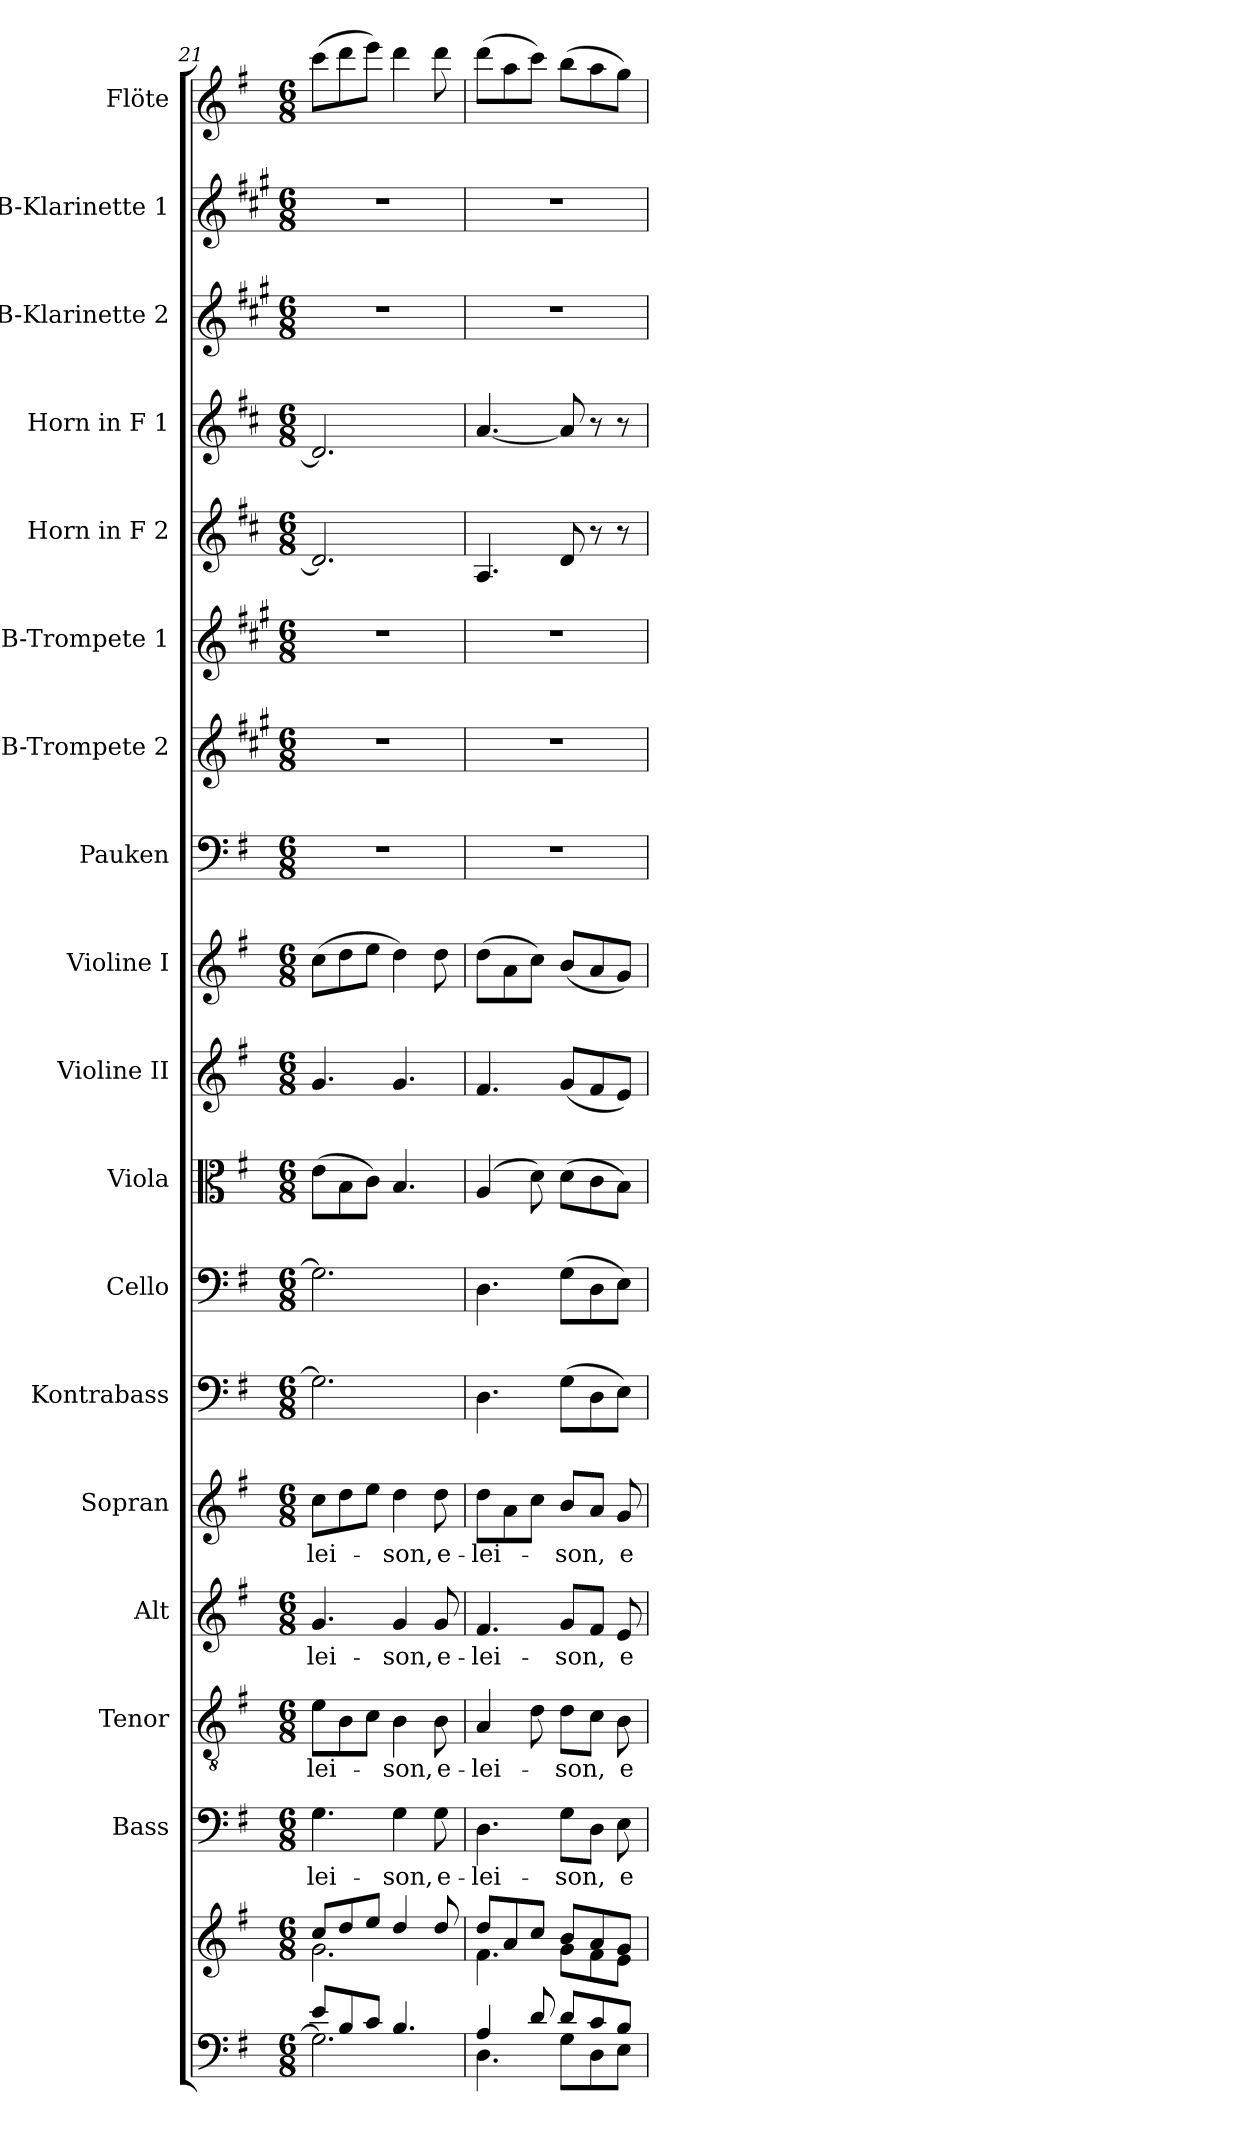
**kern	**kern	**kern	**text	**kern	**text	**kern	**text	**kern	**text	**kern	**kern	**kern	**kern	**kern	**kern	**kern	**kern	**kern	**kern	**kern	**kern	**kern
*part18	*part18	*part17	*part17	*part16	*part16	*part15	*part15	*part14	*part14	*part13	*part12	*part11	*part10	*part9	*part8	*part7	*part6	*part5	*part4	*part3	*part2	*part1
*staff19	*staff18	*staff17	*staff17	*staff16	*staff16	*staff15	*staff15	*staff14	*staff14	*staff13	*staff12	*staff11	*staff10	*staff9	*staff8	*staff7	*staff6	*staff5	*staff4	*staff3	*staff2	*staff1
*	*	*I"Bass	*	*I"Tenor	*	*I"Alt	*	*I"Sopran	*	*I"Kontrabass	*I"Cello	*I"Viola	*I"Violine II	*I"Violine I	*I"Pauken	*I"B-Trompete 2	*I"B-Trompete 1	*I"Horn in F 2	*I"Horn in F 1	*I"B-Klarinette 2	*I"B-Klarinette 1	*I"Flöte
*	*	*I'B.	*	*I'T.	*	*I'A.	*	*I'S.	*	*I'Kb.	*	*I'Vla.	*I'Vl. II	*I'Vl. I	*I'Pk.	*I'Trp. 2	*I'Trp. 1	*	*	*I'Kl. 2	*I'Kl. 1	*I'Fl.
*clefF4	*clefG2	*clefF4	*	*clefGv2	*	*clefG2	*	*clefG2	*	*clefF4	*clefF4	*clefC3	*clefG2	*clefG2	*clefF4	*clefG2	*clefG2	*clefG2	*clefG2	*clefG2	*clefG2	*clefG2
*	*	*	*	*	*	*	*	*	*	*ITrd7c12	*	*	*	*	*	*ITrd1c2	*ITrd1c2	*ITrd4c7	*ITrd4c7	*ITrd1c2	*ITrd1c2	*
*k[f#]	*k[f#]	*k[f#]	*	*k[f#]	*	*k[f#]	*	*k[f#]	*	*k[f#]	*k[f#]	*k[f#]	*k[f#]	*k[f#]	*k[f#]	*k[f#]	*k[f#]	*k[f#]	*k[f#]	*k[f#]	*k[f#]	*k[f#]
*G:	*G:	*G:	*	*G:	*	*G:	*	*G:	*	*G:	*G:	*G:	*G:	*G:	*G:	*G:	*G:	*G:	*G:	*G:	*G:	*G:
*M6/8	*M6/8	*M6/8	*	*M6/8	*	*M6/8	*	*M6/8	*	*M6/8	*M6/8	*M6/8	*M6/8	*M6/8	*M6/8	*M6/8	*M6/8	*M6/8	*M6/8	*M6/8	*M6/8	*M6/8
=21	=21	=21	=21	=21	=21	=21	=21	=21	=21	=21	=21	=21	=21	=21	=21	=21	=21	=21	=21	=21	=21	=21
*^	*^	*	*	*	*	*	*	*	*	*	*	*	*	*	*	*	*	*	*	*	*	*
!	!	!	!	!	!LO:LY:b	!	!LO:LY:b	!	!LO:LY:b	!	!LO:LY:b	!	!	!	!	!	!	!	!	!	!	!	!	!
8e/L	2.G\]	8cc/L	2.g\	4.G\	-lei-	8e\L	-lei-	4.g/	-lei-	8cc\L	-lei-	2.GG\]	2.G\]	(>8e\L	4.g/	(>8cc\L	2.r	2.r	2.r	2.G/]	2.G/]	2.r	2.r	(>8ccc\L
8B/	.	8dd/	.	.	.	8B\	.	.	.	8dd\	.	.	.	8B\	.	8dd\	.	.	.	.	.	.	.	8ddd\
8c/J	.	8ee/J	.	.	.	8c\J	.	.	.	8ee\J	.	.	.	8c\J)	.	8ee\J	.	.	.	.	.	.	.	8eee\J)
!	!	!	!	!	!LO:LY:b	!	!LO:LY:b	!	!LO:LY:b	!	!LO:LY:b	!	!	!	!	!	!	!	!	!	!	!	!	!
4.B/	.	4dd/	.	4G\	-son,	4B\	-son,	4g/	-son,	4dd\	-son,	.	.	4.B/	4.g/	4dd\)	.	.	.	.	.	.	.	4ddd\
!	!	!	!	!	!LO:LY:b	!	!LO:LY:b	!	!LO:LY:b	!	!LO:LY:b	!	!	!	!	!	!	!	!	!	!	!	!	!
.	.	8dd/	.	8G\	e-	8B\	e-	8g/	e-	8dd\	e-	.	.	.	.	8dd\	.	.	.	.	.	.	.	8ddd\
=22	=22	=22	=22	=22	=22	=22	=22	=22	=22	=22	=22	=22	=22	=22	=22	=22	=22	=22	=22	=22	=22	=22	=22	=22
!	!	!	!	!	!LO:LY:b	!	!LO:LY:b	!	!LO:LY:b	!	!LO:LY:b	!	!	!	!	!	!	!	!	!	!	!	!	!
4A/	4.D\	8dd/L	4.f#\	4.D\	-lei-	4A/	-lei-	4.f#/	-lei-	8dd\L	-lei-	4.DD\	4.D\	(4A/	4.f#/	(>8dd\L	2.r	2.r	2.r	4.D/	[4.d/	2.r	2.r	(>8ddd\L
.	.	8a/	.	.	.	.	.	.	.	8a\	.	.	.	.	.	8a\	.	.	.	.	.	.	.	8aa\
8d/	.	8cc/J	.	.	.	8d\	.	.	.	8cc\J	.	.	.	8d\)	.	8cc\J)	.	.	.	.	.	.	.	8ccc\J)
!	!	!	!	!	!LO:LY:b	!	!LO:LY:b	!	!LO:LY:b	!	!LO:LY:b	!	!	!	!	!	!	!	!	!	!	!	!	!
8d/L	8G\L	8b/L	8g\L	8G\L	-son,	8d\L	-son,	8g/L	-son,	8b/L	-son,	(>8GG\L	(>8G\L	(>8d\L	(<8g/L	(<8b/L	.	.	.	8G/	8d/]	.	.	(>8bb\L
8c/	8D\	8a/	8f#\	8D\J	.	8c\J	.	8f#/J	.	8a/J	.	8DD\	8D\	8c\	8f#/	8a/	.	.	.	8r	8r	.	.	8aa\
!	!	!	!	!	!LO:LY:b	!	!LO:LY:b	!	!LO:LY:b	!	!LO:LY:b	!	!	!	!	!	!	!	!	!	!	!	!	!
8B/J	8E\J	8g/J	8e\J	8E\	e-	8B\	e-	8e/	e-	8g/	e-	8EE\J)	8E\J)	8B\J)	8e/J)	8g/J)	.	.	.	8r	8r	.	.	8gg\J)
*v	*v	*	*	*	*	*	*	*	*	*	*	*	*	*	*	*	*	*	*	*	*	*	*	*
*	*v	*v	*	*	*	*	*	*	*	*	*	*	*	*	*	*	*	*	*	*	*	*	*
=	=	=	=	=	=	=	=	=	=	=	=	=	=	=	=	=	=	=	=	=	=	=
*-	*-	*-	*-	*-	*-	*-	*-	*-	*-	*-	*-	*-	*-	*-	*-	*-	*-	*-	*-	*-	*-	*-
